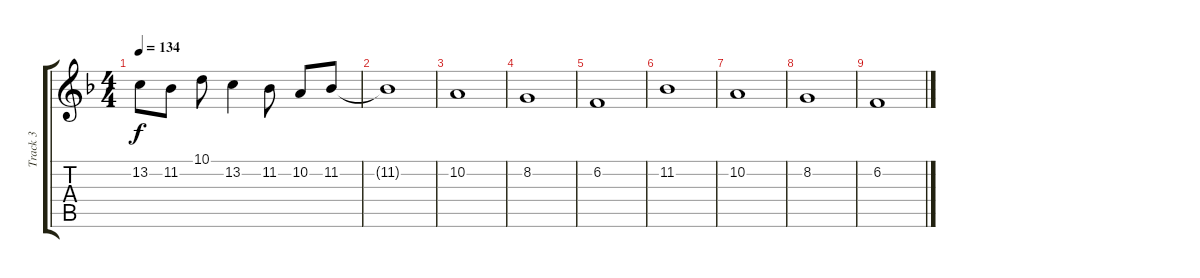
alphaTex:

\track ("Track 3" "Track 3") {instrument oboe}
\staff {score tabs}
\tuning (E4 B3 G3 D3 A2 E2) {hide}
\ts (4 4)
\tempo 134
\clef g2
\ks f
13.2{t}.8{dy f} 11.2.8 10.1.8 13.2.4 11.2.8 10.2.8 11.2.8 |
11.2{t}.1 |
10.2.1 |
8.2.1 |
6.2.1 |
11.2.1 |
10.2.1 |
8.2.1 |
6.2.1
